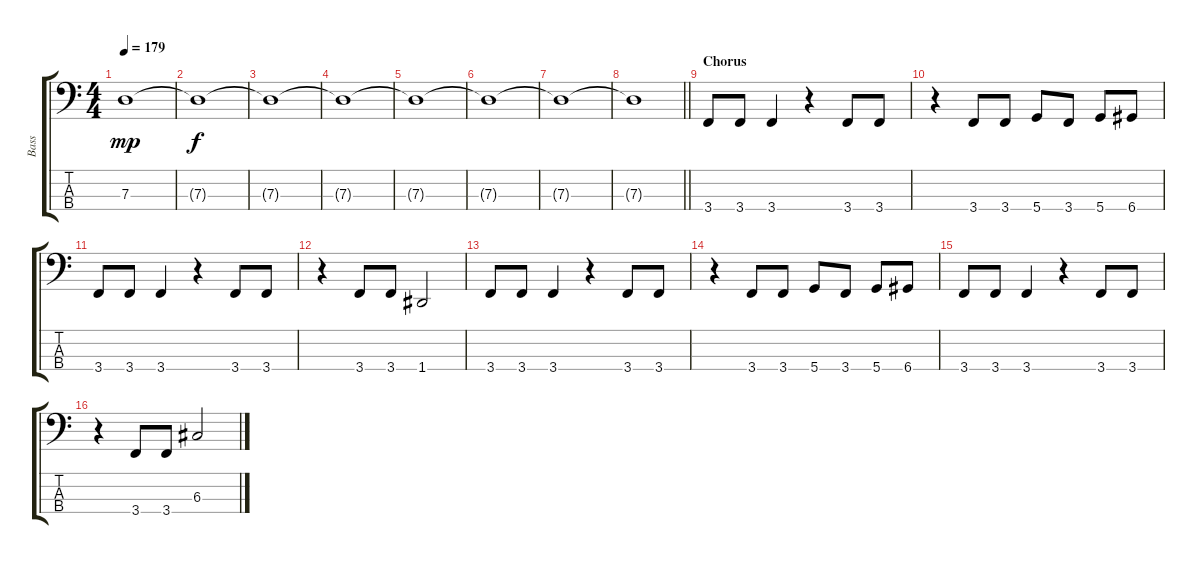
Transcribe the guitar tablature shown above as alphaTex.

\track ("Bass" "Bass") {instrument electricbasspick}
\staff {score tabs}
\tuning (F2 C2 G1 D1) {hide}
\ts (4 4)
\tempo 179
\clef f4
\ks c
7.3.1{dy mp} |
7.3{t}.1{dy f} |
7.3{t}.1 |
7.3{t}.1 |
7.3{t}.1 |
7.3{t}.1 |
7.3{t}.1 |
\barLineRight lightlight
7.3{t}.1 |
\section ("" "Chorus")
3.4.8 3.4.8 3.4.4 r.4 3.4.8 3.4.8 |
r.4 3.4.8 3.4.8 5.4.8 3.4.8 5.4.8 6.4.8 |
3.4.8 3.4.8 3.4.4 r.4 3.4.8 3.4.8 |
r.4 3.4.8 3.4.8 1.4.2 |
3.4.8 3.4.8 3.4.4 r.4 3.4.8 3.4.8 |
r.4 3.4.8 3.4.8 5.4.8 3.4.8 5.4.8 6.4.8 |
3.4.8 3.4.8 3.4.4 r.4 3.4.8 3.4.8 |
r.4 3.4.8 3.4.8 6.3.2
